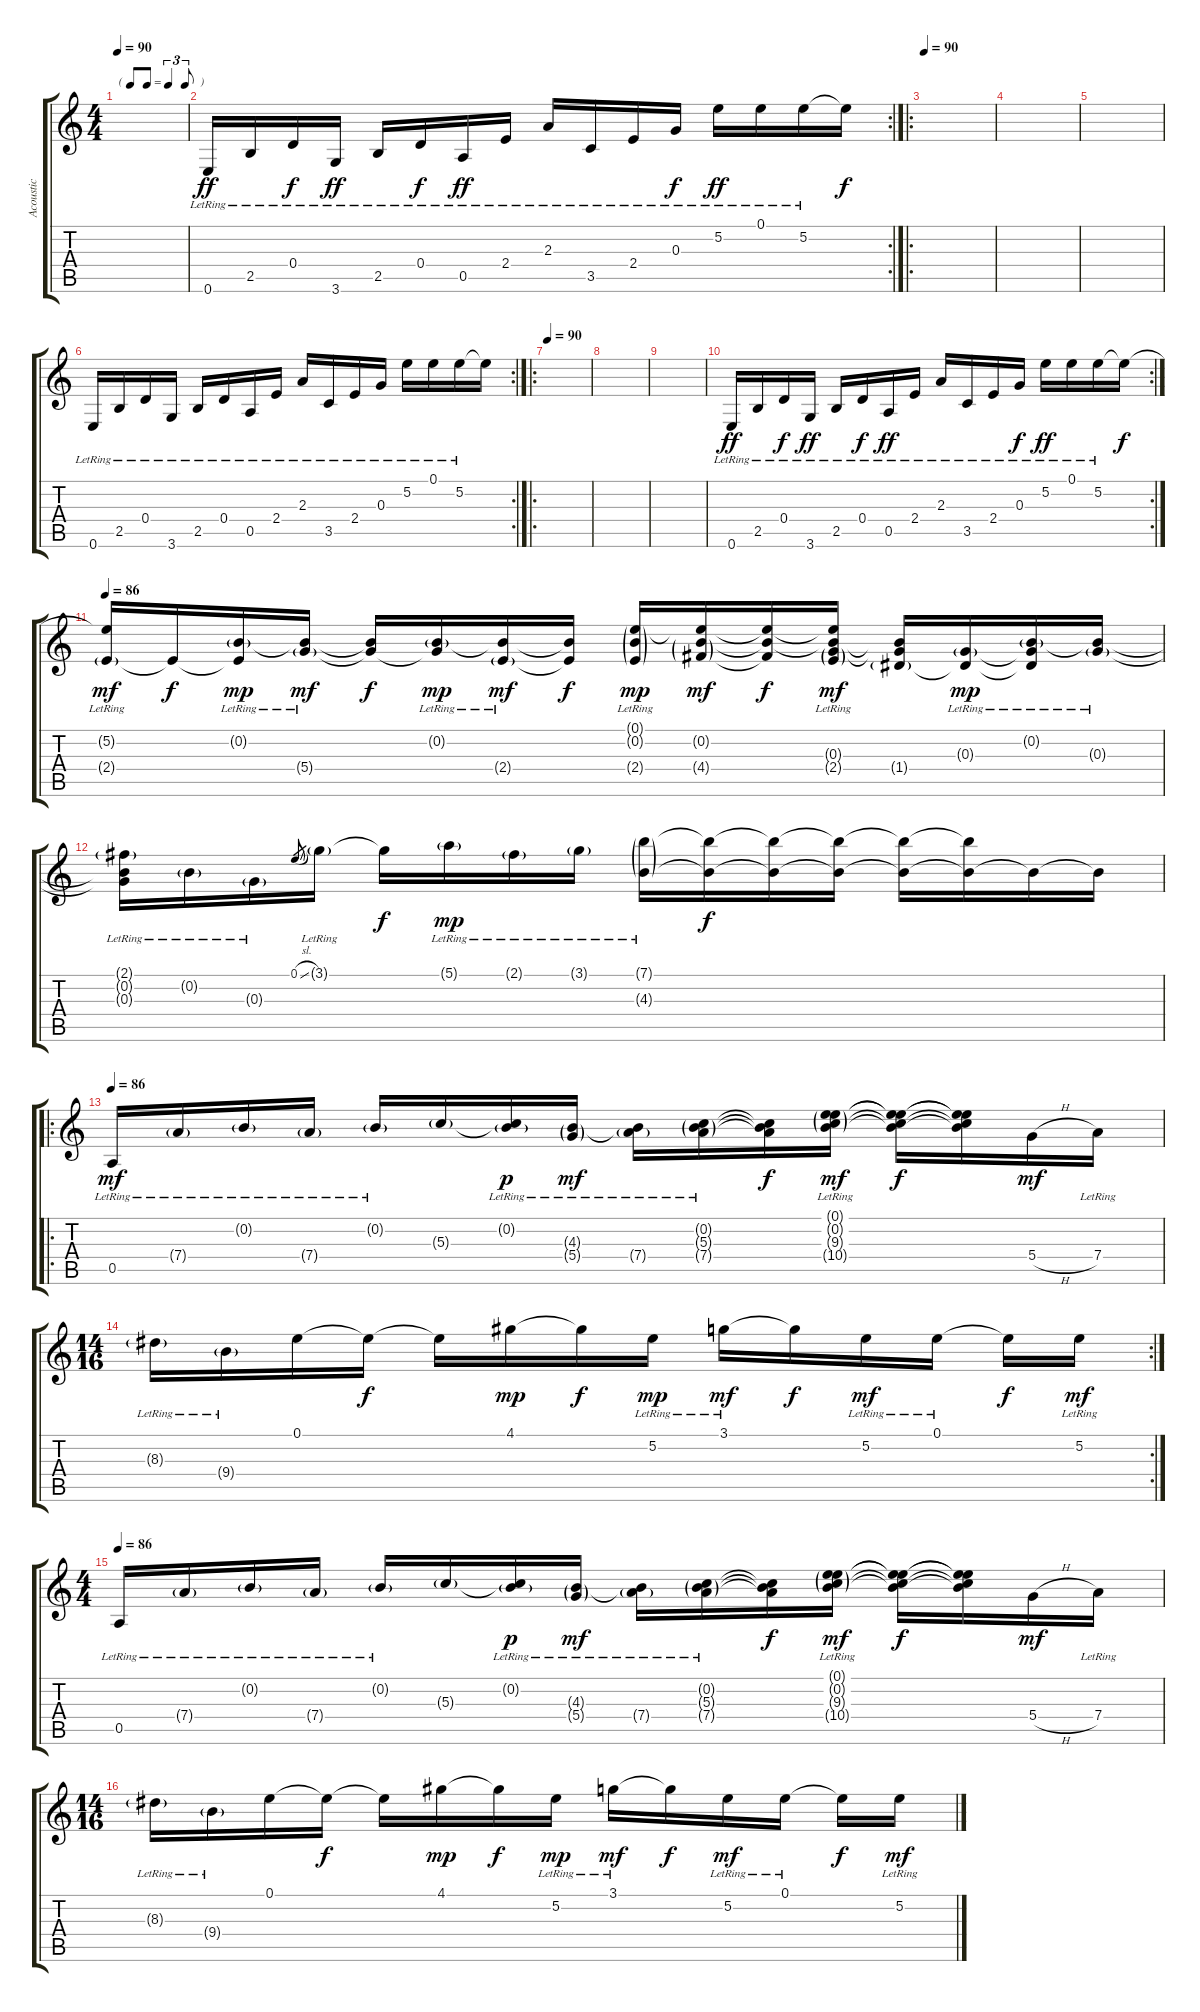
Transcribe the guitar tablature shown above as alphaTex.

\track ("Acoustic" "Acoustic") {instrument acousticguitarsteel}
\staff {score tabs}
\tuning (E4 B3 G3 D3 A2 E2) {hide}
\ts (4 4)
\tf triplet8th
\tempo 90
\clef g2
\ks c
|
\rc 2
0.6{lr}.16{dy ff volume 14} 2.5{lr}.16 0.4{lr}.16{dy f} 3.6{lr}.16{dy ff} 2.5{lr}.16 0.4{lr}.16{dy f} 0.5{lr}.16{dy ff} 2.4{lr}.16 2.3{lr}.16 3.5{lr}.16 2.4{lr}.16 0.3{lr}.16{dy f} 5.2{lr}.16{dy ff} 0.1{lr}.16 5.2{lr}.16 5.2{t}.16{dy f} |
\ro
\tempo 90
|
|
|
\rc 2
0.6{lr}.16{volume 14} 2.5{lr}.16 0.4{lr}.16 3.6{lr}.16 2.5{lr}.16 0.4{lr}.16 0.5{lr}.16 2.4{lr}.16 2.3{lr}.16 3.5{lr}.16 2.4{lr}.16 0.3{lr}.16 5.2{lr}.16 0.1{lr}.16 5.2{lr}.16 5.2{t}.16 |
\ro
\tempo 90
|
|
|
\rc 2
0.6{lr}.16{dy ff volume 14} 2.5{lr}.16 0.4{lr}.16{dy f} 3.6{lr}.16{dy ff} 2.5{lr}.16 0.4{lr}.16{dy f} 0.5{lr}.16{dy ff} 2.4{lr}.16 2.3{lr}.16 3.5{lr}.16 2.4{lr}.16 0.3{lr}.16{dy f} 5.2{lr}.16{dy ff} 0.1{lr}.16 5.2{lr}.16 5.2{t}.16{dy f} |
\tempo 86
(5.2{t} 2.4{g lr}).16{dy mf} 2.4{t}.16{dy f} (0.2{g lr} 2.4{t}).16{dy mp} (0.2{t} 5.4{g lr}).16{dy mf} (0.2{t} 5.4{t}).16{dy f} (0.2{g lr} 5.4{t}).16{dy mp} (0.2{t} 2.4{g lr}).16{dy mf} (0.2{t} 2.4{t}).16{dy f} (0.1{g} 0.2{g lr} 2.4{g lr}).16{dy mp} (0.1{t} 0.2{g} 4.4{g}).16{dy mf} (0.1{t} 0.2{t} 4.4{t}).16{dy f} (0.1{t} 0.2{t} 0.3{g lr} 2.4{g}).16{dy mf} (0.2{t} 0.3{t} 1.4{g}).16 (0.3{g lr} 1.4{t}).16{dy mp} (0.2{g lr} 0.3{t} 1.4{t}).16 (0.2{t} 0.3{g lr}).16 |
(2.1{g lr} 0.2{t} 0.3{t}).16 0.2{g lr}.16 0.3{g lr}.16 0.1{sl}.8{gr} 3.1{g lr}.16 3.1{t}.16{dy f} 5.1{g lr}.16{dy mp} 2.1{g lr}.16 3.1{g lr}.16 (7.1{g} 4.3{g lr}).16 (7.1{t} 4.3{t}).16{dy f} (7.1{t} 4.3{t}).16 (7.1{t} 4.3{t}).16 (7.1{t} 4.3{t}).16 (7.1{t} 4.3{t}).16 4.3{t}.16 4.3{t}.16 |
\ro
\tempo 86
0.5{lr}.16{dy mf volume 12} 7.4{g lr}.16 0.2{g lr}.16 7.4{g lr}.16 0.2{g lr}.16 5.3{g}.16 (0.2{g lr} 5.3{t}).16{dy p} (4.3{g lr} 5.4{g lr}).16{dy mf} (4.3{t} 7.4{g lr}).16 (0.2{g lr} 5.3{g lr} 7.4{g lr}).16 (0.2{t} 5.3{t} 7.4{t}).16{dy f} (0.1{g lr} 0.2{g lr} 9.3{g lr} 10.4{g lr}).16{dy mf} (0.1{t} 0.2{t} 9.3{t} 10.4{t}).16{dy f} (0.1{t} 0.2{t} 9.3{t} 10.4{t}).16 5.4{h}.16{dy mf} 7.4{lr}.16 |
\rc 2
\ts (14 16)
8.3{g lr}.16 9.4{g lr}.16 0.1.16 0.1{t}.16{dy f} 0.1{t}.16 4.1.16{dy mp} 4.1{t}.16{dy f} 5.2{lr}.16{dy mp} 3.1{lr}.16{dy mf} 3.1{t}.16{dy f} 5.2{lr}.16{dy mf} 0.1{lr}.16 0.1{t}.16{dy f} 5.2{lr}.16{dy mf} |
\ts (4 4)
\tempo 86
0.5{lr}.16{volume 12} 7.4{g lr}.16 0.2{g lr}.16 7.4{g lr}.16 0.2{g lr}.16 5.3{g}.16 (0.2{g lr} 5.3{t}).16{dy p} (4.3{g lr} 5.4{g lr}).16{dy mf} (4.3{t} 7.4{g lr}).16 (0.2{g lr} 5.3{g lr} 7.4{g lr}).16 (0.2{t} 5.3{t} 7.4{t}).16{dy f} (0.1{g lr} 0.2{g lr} 9.3{g lr} 10.4{g lr}).16{dy mf} (0.1{t} 0.2{t} 9.3{t} 10.4{t}).16{dy f} (0.1{t} 0.2{t} 9.3{t} 10.4{t}).16 5.4{h}.16{dy mf} 7.4{lr}.16 |
\ts (14 16)
8.3{g lr}.16 9.4{g lr}.16 0.1.16 0.1{t}.16{dy f} 0.1{t}.16 4.1.16{dy mp} 4.1{t}.16{dy f} 5.2{lr}.16{dy mp} 3.1{lr}.16{dy mf} 3.1{t}.16{dy f} 5.2{lr}.16{dy mf} 0.1{lr}.16 0.1{t}.16{dy f} 5.2{lr}.16{dy mf}
